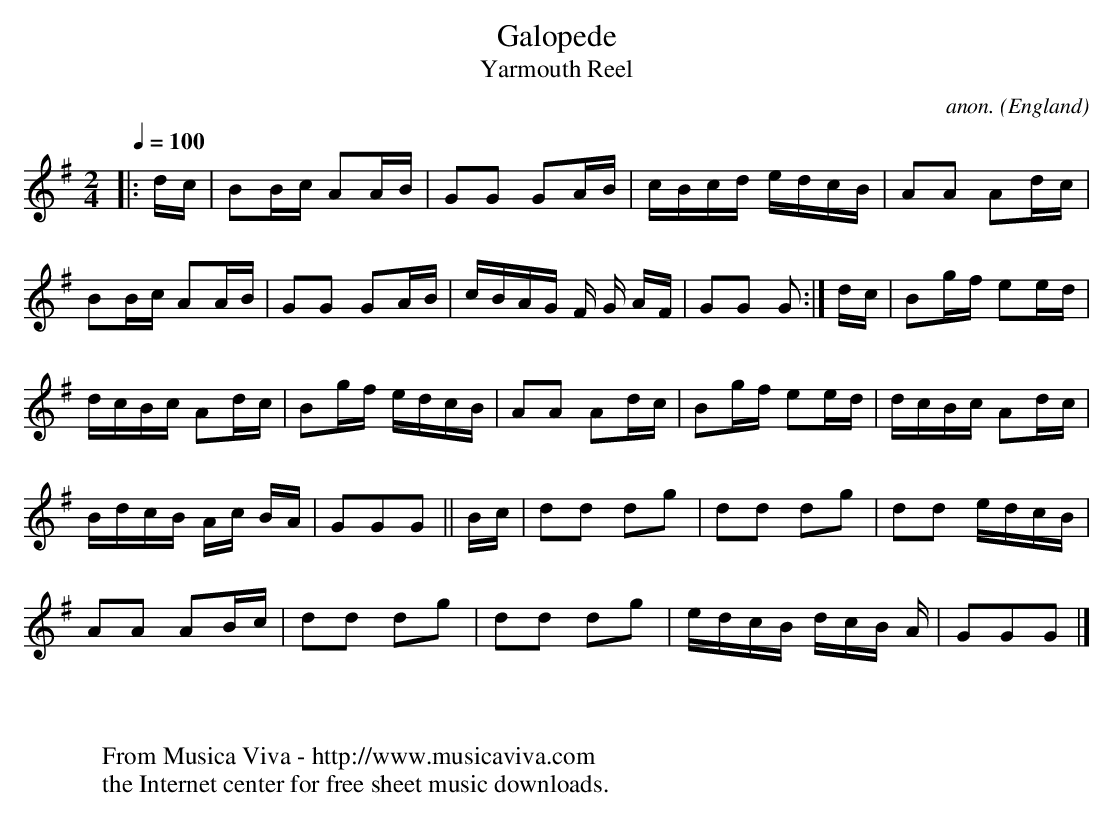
X:1
T:Galopede
T:Yarmouth Reel
C:anon.
O:England
M:2/4
L:1/16
Q:1/4=100
K:G
|:dc|B2Bc A2AB|G2G2 G2AB|cBcd edcB|A2A2 A2dc|
B2Bc A2AB|G2G2 G2AB|cBAG F G AF|G2G2 G2:|dc|B2gf e2ed|
dcBc A2dc|B2gf edcB|A2A2 A2dc|B2gf e2ed|dcBc A2dc|
BdcB Ac BA|G2G2G2|| Bc|d2d2 d2g2|d2d2 d2g2|d2d2 edcB|
A2A2 A2Bc|d2d2 d2g2|d2d2 d2g2|edcB dcB A|G2G2G2|]
W:
W:
W:  From Musica Viva - http://www.musicaviva.com
W:  the Internet center for free sheet music downloads.
